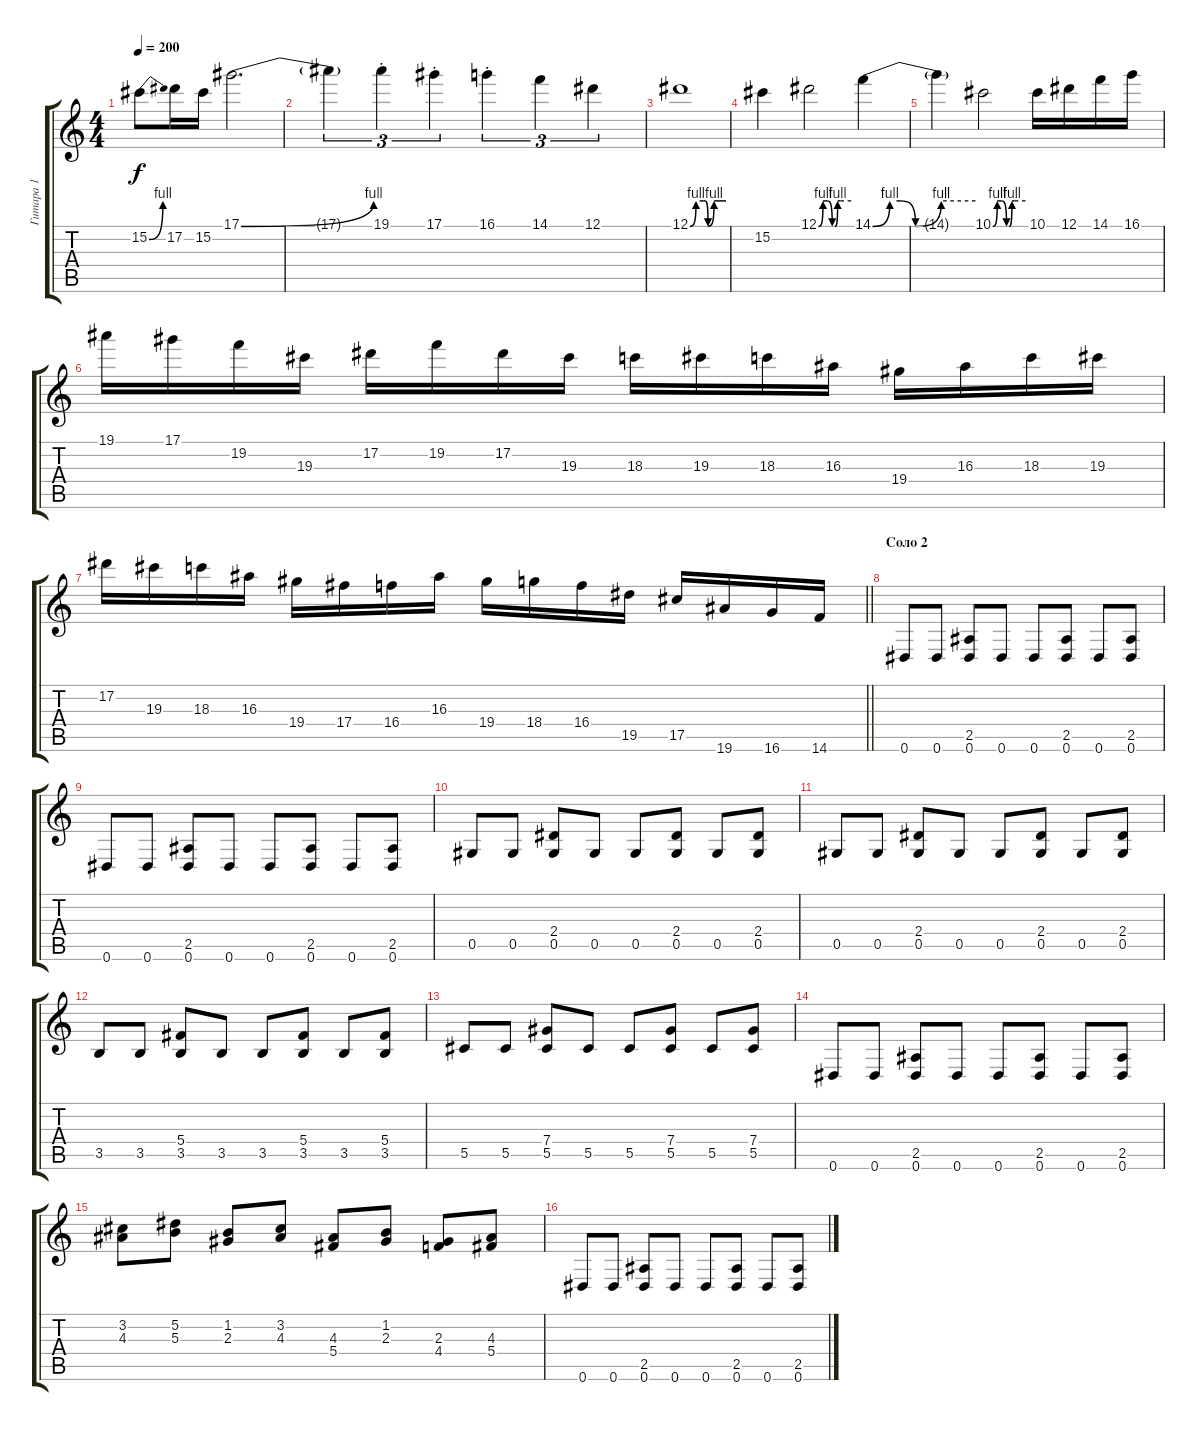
\track ("Гитара 1" "Гитара 1") {instrument overdrivenguitar}
\staff {score tabs}
\tuning (Eb4 Bb3 Gb3 Db3 Ab2 Eb2) {hide}
\ts (4 4)
\tempo 200
\clef g2
\ks c
15.2{be (bend 0 0 60 4)}.8{dy f} 17.2.16 15.2.16 17.1{be (bend 0 0 60 4)}.2{d} |
17.1{t}.4{tu (3 2)} 19.1{st}.4{tu (3 2)} 17.1{st}.4{tu (3 2)} 16.1{st}.4{tu (3 2)} 14.1.4{tu (3 2)} 12.1.4{tu (3 2)} |
12.1{be (custom 0 0 10 4 22 4 25 4 30 0 40 4 50 4 60 4)}.1 |
15.2.4 12.1{be (custom 0 0 8 4 16 4 25 0 30 0 35 4 40 4 60 4)}.2 14.1{be (custom 0 0 10 4 16 4 25 0 40 4 60 4)}.4 |
14.1{t}.4 10.1{be (custom 0 0 8 4 16 4 25 0 30 0 35 4 40 4 60 4)}.2 10.1.16 12.1.16 14.1.16 16.1.16 |
19.1.16 17.1.16 19.2.16 19.3.16 17.2.16 19.2.16 17.2.16 19.3.16 18.3.16 19.3.16 18.3.16 16.3.16 19.4.16 16.3.16 18.3.16 19.3.16 |
\barLineRight lightlight
17.2.16 19.3.16 18.3.16 16.3.16 19.4.16 17.4.16 16.4.16 16.3.16 19.4.16 18.4.16 16.4.16 19.5.16 17.5.16 19.6.16 16.6.16 14.6.16 |
\section ("" "Соло 2")
0.6.8 0.6.8 (2.5 0.6).8 0.6.8 0.6.8 (2.5 0.6).8 0.6.8 (2.5 0.6).8 |
0.6.8 0.6.8 (2.5 0.6).8 0.6.8 0.6.8 (2.5 0.6).8 0.6.8 (2.5 0.6).8 |
0.5.8 0.5.8 (2.4 0.5).8 0.5.8 0.5.8 (2.4 0.5).8 0.5.8 (2.4 0.5).8 |
0.5.8 0.5.8 (2.4 0.5).8 0.5.8 0.5.8 (2.4 0.5).8 0.5.8 (2.4 0.5).8 |
3.5.8 3.5.8 (5.4 3.5).8 3.5.8 3.5.8 (5.4 3.5).8 3.5.8 (5.4 3.5).8 |
5.5.8 5.5.8 (7.4 5.5).8 5.5.8 5.5.8 (7.4 5.5).8 5.5.8 (7.4 5.5).8 |
0.6.8 0.6.8 (2.5 0.6).8 0.6.8 0.6.8 (2.5 0.6).8 0.6.8 (2.5 0.6).8 |
(3.2 4.3).8 (5.2 5.3).8 (1.2 2.3).8 (3.2 4.3).8 (4.3 5.4).8 (1.2 2.3).8 (2.3 4.4).8 (4.3 5.4).8 |
0.6.8 0.6.8 (2.5 0.6).8 0.6.8 0.6.8 (2.5 0.6).8 0.6.8 (2.5 0.6).8
